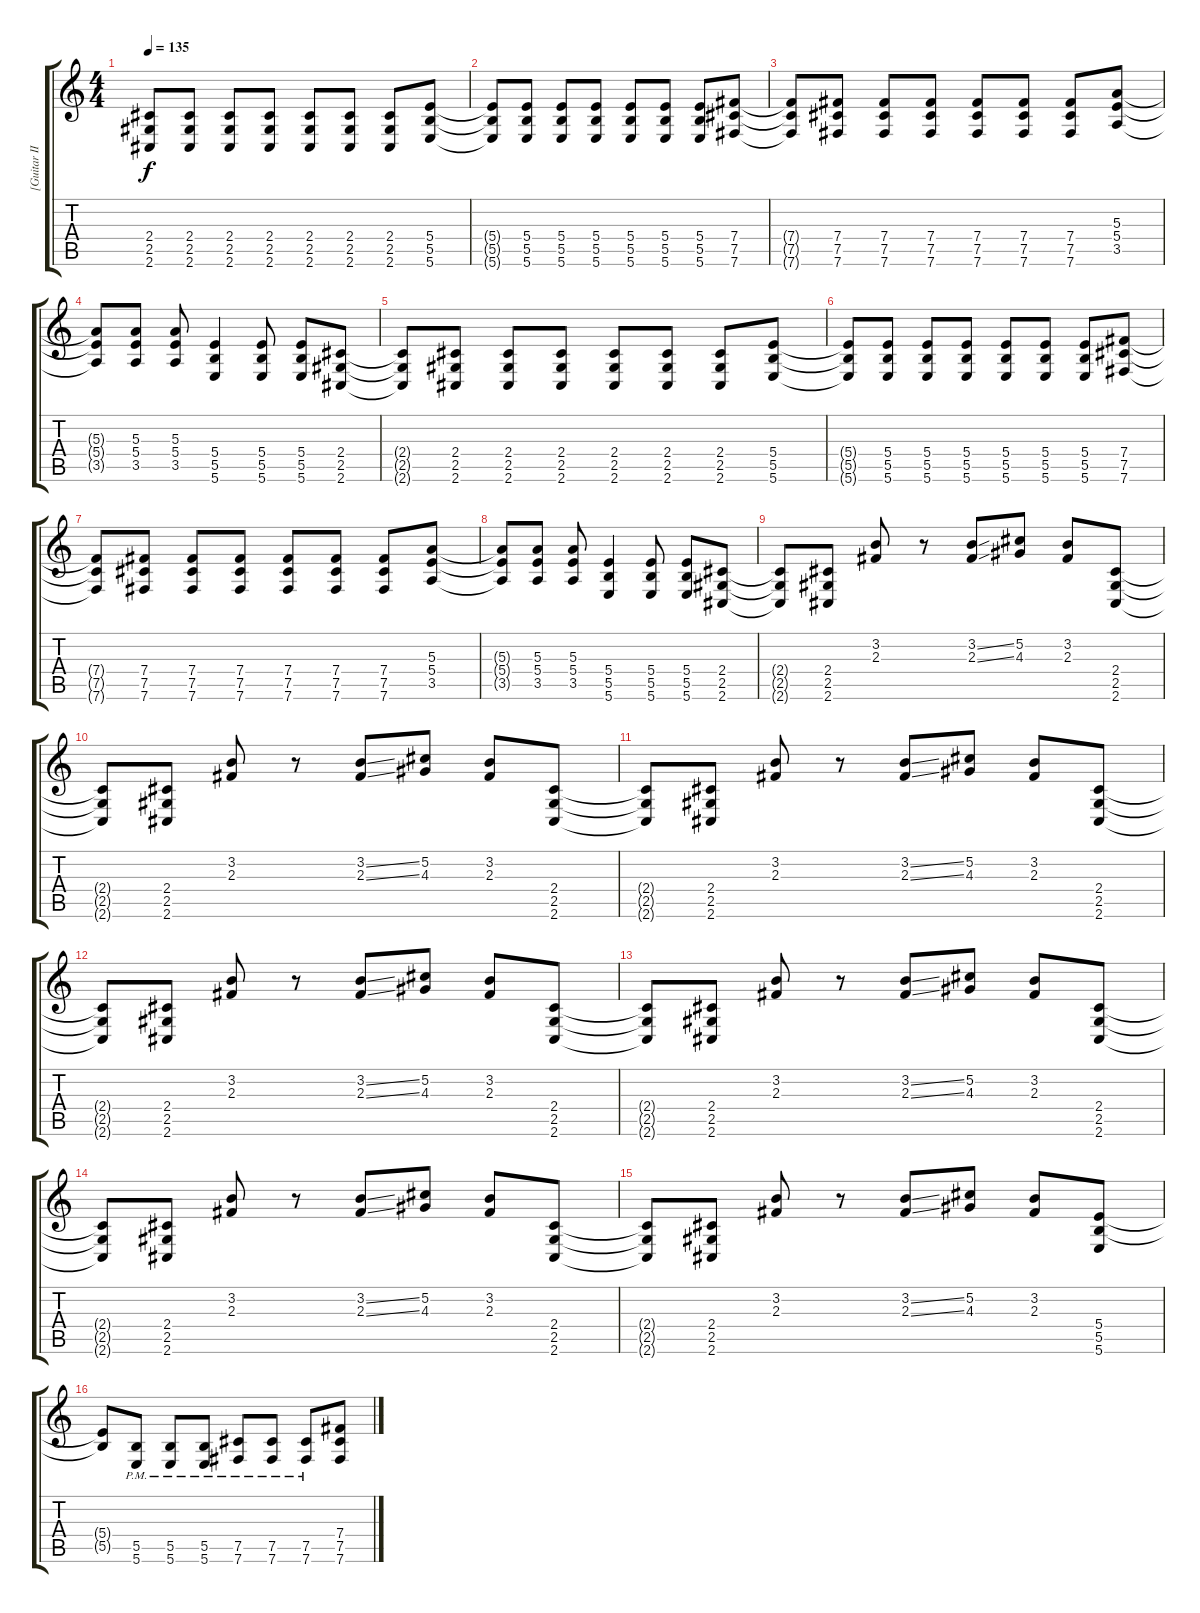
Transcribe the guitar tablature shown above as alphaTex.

\track ("[Guitar III] URUHA - Lead" "[Guitar II") {instrument distortionguitar}
\staff {score tabs}
\tuning (Db4 Ab3 E3 B2 Gb2 B1) {hide}
\ts (4 4)
\tempo 135
\clef g2
\ks c
(2.4{t} 2.5{t} 2.6{t}).8{dy f} (2.4 2.5 2.6).8 (2.4 2.5 2.6).8 (2.4 2.5 2.6).8 (2.4 2.5 2.6).8 (2.4 2.5 2.6).8 (2.4 2.5 2.6).8 (5.4 5.5 5.6).8 |
(5.4{t} 5.5{t} 5.6{t}).8 (5.4 5.5 5.6).8 (5.4 5.5 5.6).8 (5.4 5.5 5.6).8 (5.4 5.5 5.6).8 (5.4 5.5 5.6).8 (5.4 5.5 5.6).8 (7.4 7.5 7.6).8 |
(7.4{t} 7.5{t} 7.6{t}).8 (7.4 7.5 7.6).8 (7.4 7.5 7.6).8 (7.4 7.5 7.6).8 (7.4 7.5 7.6).8 (7.4 7.5 7.6).8 (7.4 7.5 7.6).8 (5.3 5.4 3.5).8 |
(5.3{t} 5.4{t} 3.5{t}).8 (5.3 5.4 3.5).8 (5.3 5.4 3.5).8 (5.4 5.5 5.6).4 (5.4 5.5 5.6).8 (5.4 5.5 5.6).8 (2.4 2.5 2.6).8 |
(2.4{t} 2.5{t} 2.6{t}).8 (2.4 2.5 2.6).8 (2.4 2.5 2.6).8 (2.4 2.5 2.6).8 (2.4 2.5 2.6).8 (2.4 2.5 2.6).8 (2.4 2.5 2.6).8 (5.4 5.5 5.6).8 |
(5.4{t} 5.5{t} 5.6{t}).8 (5.4 5.5 5.6).8 (5.4 5.5 5.6).8 (5.4 5.5 5.6).8 (5.4 5.5 5.6).8 (5.4 5.5 5.6).8 (5.4 5.5 5.6).8 (7.4 7.5 7.6).8 |
(7.4{t} 7.5{t} 7.6{t}).8 (7.4 7.5 7.6).8 (7.4 7.5 7.6).8 (7.4 7.5 7.6).8 (7.4 7.5 7.6).8 (7.4 7.5 7.6).8 (7.4 7.5 7.6).8 (5.3 5.4 3.5).8 |
(5.3{t} 5.4{t} 3.5{t}).8 (5.3 5.4 3.5).8 (5.3 5.4 3.5).8 (5.4 5.5 5.6).4 (5.4 5.5 5.6).8 (5.4 5.5 5.6).8 (2.4 2.5 2.6).8 |
(2.4{t} 2.5{t} 2.6{t}).8 (2.4 2.5 2.6).8 (3.2 2.3).8 r.8 (3.2{ss} 2.3{ss}).8 (5.2 4.3).8 (3.2 2.3).8 (2.4 2.5 2.6).8 |
(2.4{t} 2.5{t} 2.6{t}).8 (2.4 2.5 2.6).8 (3.2 2.3).8 r.8 (3.2{ss} 2.3{ss}).8 (5.2 4.3).8 (3.2 2.3).8 (2.4 2.5 2.6).8 |
(2.4{t} 2.5{t} 2.6{t}).8 (2.4 2.5 2.6).8 (3.2 2.3).8 r.8 (3.2{ss} 2.3{ss}).8 (5.2 4.3).8 (3.2 2.3).8 (2.4 2.5 2.6).8 |
(2.4{t} 2.5{t} 2.6{t}).8 (2.4 2.5 2.6).8 (3.2 2.3).8 r.8 (3.2{ss} 2.3{ss}).8 (5.2 4.3).8 (3.2 2.3).8 (2.4 2.5 2.6).8 |
(2.4{t} 2.5{t} 2.6{t}).8 (2.4 2.5 2.6).8 (3.2 2.3).8 r.8 (3.2{ss} 2.3{ss}).8 (5.2 4.3).8 (3.2 2.3).8 (2.4 2.5 2.6).8 |
(2.4{t} 2.5{t} 2.6{t}).8 (2.4 2.5 2.6).8 (3.2 2.3).8 r.8 (3.2{ss} 2.3{ss}).8 (5.2 4.3).8 (3.2 2.3).8 (2.4 2.5 2.6).8 |
(2.4{t} 2.5{t} 2.6{t}).8 (2.4 2.5 2.6).8 (3.2 2.3).8 r.8 (3.2{ss} 2.3{ss}).8 (5.2 4.3).8 (3.2 2.3).8 (5.4 5.5 5.6).8 |
(5.4{t} 5.5{t}).8 (5.5{pm} 5.6{pm}).8 (5.5{pm} 5.6{pm}).8 (5.5{pm} 5.6{pm}).8 (7.5{pm} 7.6{pm}).8 (7.5{pm} 7.6{pm}).8 (7.5{pm} 7.6{pm}).8 (7.4 7.5 7.6).8
